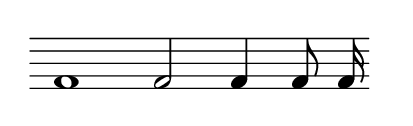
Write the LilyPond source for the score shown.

\include "deutsch.ly"
#(set-global-staff-size 24) 

\header {
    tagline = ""
}

\paper {
  line-width = 6\cm
  paper-width = 7\cm
  paper-height = 35\mm
}

\layout {
    indent = 0\mm
}

melos = \relative c' {
    %\autoBeamOff
    f1 f2 f4 f8 f16   
}



\score {
    \new Staff \with {
        \remove Bar_engraver
        \remove Time_signature_engraver
        \remove Clef_engraver
	} {
	    \new Voice \with {
	        %\remove Stem_engraver
	        \remove Rest_engraver
		} {
		    \melos
		}
	}
}

